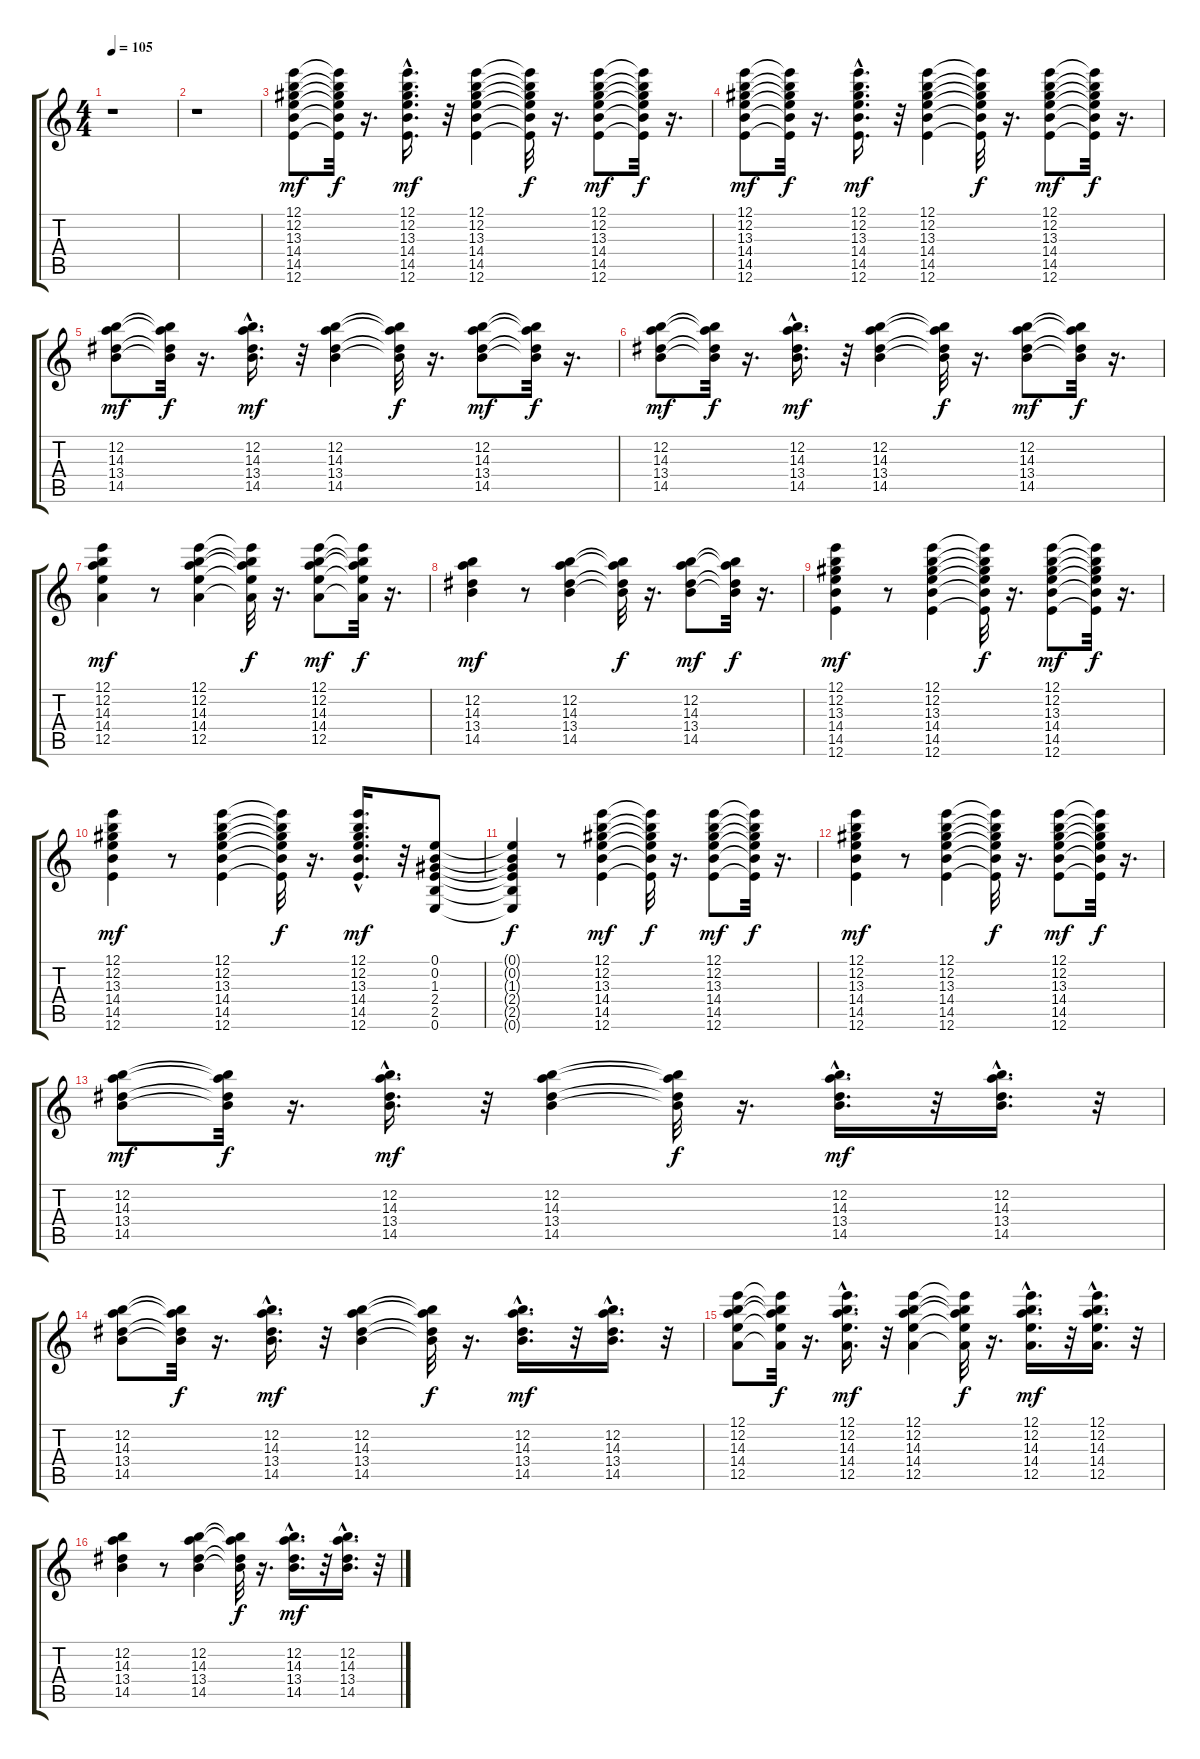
\track "" {instrument acousticguitarsteel}
\staff {score tabs}
\tuning (E4 B3 G3 D3 A2 E2) {hide}
\ts (4 4)
\tempo 105
\clef g2
\ks c
r.1{dy mf instrument acousticguitarsteel} |
r.1 |
(12.1 12.2 13.3 14.4 14.5 12.6).8{volume 10} (12.1{t} 12.2{t} 13.3{t} 14.4{t} 14.5{t} 12.6{t}).32{dy f} r.16{d} (12.1{hac} 12.2{hac} 13.3{hac} 14.4{hac} 14.5{hac} 12.6{hac}).16{d dy mf} r.32 (12.1 12.2 13.3 14.4 14.5 12.6).4 (12.1{t} 12.2{t} 13.3{t} 14.4{t} 14.5{t} 12.6{t}).32{dy f} r.16{d} (12.1 12.2 13.3 14.4 14.5 12.6).8{dy mf} (12.1{t} 12.2{t} 13.3{t} 14.4{t} 14.5{t} 12.6{t}).32{dy f} r.16{d} |
(12.1 12.2 13.3 14.4 14.5 12.6).8{dy mf} (12.1{t} 12.2{t} 13.3{t} 14.4{t} 14.5{t} 12.6{t}).32{dy f} r.16{d} (12.1{hac} 12.2{hac} 13.3{hac} 14.4{hac} 14.5{hac} 12.6{hac}).16{d dy mf} r.32 (12.1 12.2 13.3 14.4 14.5 12.6).4 (12.1{t} 12.2{t} 13.3{t} 14.4{t} 14.5{t} 12.6{t}).32{dy f} r.16{d} (12.1 12.2 13.3 14.4 14.5 12.6).8{dy mf} (12.1{t} 12.2{t} 13.3{t} 14.4{t} 14.5{t} 12.6{t}).32{dy f} r.16{d} |
(12.2 14.3 13.4 14.5).8{dy mf} (12.2{t} 14.3{t} 13.4{t} 14.5{t}).32{dy f} r.16{d} (12.2{hac} 14.3{hac} 13.4{hac} 14.5{hac}).16{d dy mf} r.32 (12.2 14.3 13.4 14.5).4 (12.2{t} 14.3{t} 13.4{t} 14.5{t}).32{dy f} r.16{d} (12.2 14.3 13.4 14.5).8{dy mf} (12.2{t} 14.3{t} 13.4{t} 14.5{t}).32{dy f} r.16{d} |
(12.2 14.3 13.4 14.5).8{dy mf} (12.2{t} 14.3{t} 13.4{t} 14.5{t}).32{dy f} r.16{d} (12.2{hac} 14.3{hac} 13.4{hac} 14.5{hac}).16{d dy mf} r.32 (12.2 14.3 13.4 14.5).4 (12.2{t} 14.3{t} 13.4{t} 14.5{t}).32{dy f} r.16{d} (12.2 14.3 13.4 14.5).8{dy mf} (12.2{t} 14.3{t} 13.4{t} 14.5{t}).32{dy f} r.16{d} |
(12.1 12.2 14.3 14.4 12.5).4{dy mf} r.8 (12.1 12.2 14.3 14.4 12.5).4 (12.1{t} 12.2{t} 14.3{t} 14.4{t} 12.5{t}).32{dy f} r.16{d} (12.1 12.2 14.3 14.4 12.5).8{dy mf} (12.1{t} 12.2{t} 14.3{t} 14.4{t} 12.5{t}).32{dy f} r.16{d} |
(12.2 14.3 13.4 14.5).4{dy mf} r.8 (12.2 14.3 13.4 14.5).4 (12.2{t} 14.3{t} 13.4{t} 14.5{t}).32{dy f} r.16{d} (12.2 14.3 13.4 14.5).8{dy mf} (12.2{t} 14.3{t} 13.4{t} 14.5{t}).32{dy f} r.16{d} |
(12.1 12.2 13.3 14.4 14.5 12.6).4{dy mf} r.8 (12.1 12.2 13.3 14.4 14.5 12.6).4 (12.1{t} 12.2{t} 13.3{t} 14.4{t} 14.5{t} 12.6{t}).32{dy f} r.16{d} (12.1 12.2 13.3 14.4 14.5 12.6).8{dy mf} (12.1{t} 12.2{t} 13.3{t} 14.4{t} 14.5{t} 12.6{t}).32{dy f} r.16{d} |
(12.1 12.2 13.3 14.4 14.5 12.6).4{dy mf} r.8 (12.1 12.2 13.3 14.4 14.5 12.6).4 (12.1{t} 12.2{t} 13.3{t} 14.4{t} 14.5{t} 12.6{t}).32{dy f} r.16{d} (12.1{hac} 12.2{hac} 13.3{hac} 14.4{hac} 14.5{hac} 12.6{hac}).16{d dy mf} r.32 (0.1 0.2 1.3 2.4 2.5 0.6).8 |
(0.1{t} 0.2{t} 1.3{t} 2.4{t} 2.5{t} 0.6{t}).4{dy f} r.8 (12.1 12.2 13.3 14.4 14.5 12.6).4{dy mf} (12.1{t} 12.2{t} 13.3{t} 14.4{t} 14.5{t} 12.6{t}).32{dy f} r.16{d} (12.1 12.2 13.3 14.4 14.5 12.6).8{dy mf} (12.1{t} 12.2{t} 13.3{t} 14.4{t} 14.5{t} 12.6{t}).32{dy f} r.16{d} |
(12.1 12.2 13.3 14.4 14.5 12.6).4{dy mf} r.8 (12.1 12.2 13.3 14.4 14.5 12.6).4 (12.1{t} 12.2{t} 13.3{t} 14.4{t} 14.5{t} 12.6{t}).32{dy f} r.16{d} (12.1 12.2 13.3 14.4 14.5 12.6).8{dy mf} (12.1{t} 12.2{t} 13.3{t} 14.4{t} 14.5{t} 12.6{t}).32{dy f} r.16{d} |
(12.2 14.3 13.4 14.5).8{dy mf} (12.2{t} 14.3{t} 13.4{t} 14.5{t}).32{dy f} r.16{d} (12.2{hac} 14.3{hac} 13.4{hac} 14.5{hac}).16{d dy mf} r.32 (12.2 14.3 13.4 14.5).4 (12.2{t} 14.3{t} 13.4{t} 14.5{t}).32{dy f} r.16{d} (12.2{hac} 14.3{hac} 13.4{hac} 14.5{hac}).16{d dy mf} r.32 (12.2{hac} 14.3{hac} 13.4{hac} 14.5{hac}).16{d} r.32 |
(12.2 14.3 13.4 14.5).8 (12.2{t} 14.3{t} 13.4{t} 14.5{t}).32{dy f} r.16{d} (12.2{hac} 14.3{hac} 13.4{hac} 14.5{hac}).16{d dy mf} r.32 (12.2 14.3 13.4 14.5).4 (12.2{t} 14.3{t} 13.4{t} 14.5{t}).32{dy f} r.16{d} (12.2{hac} 14.3{hac} 13.4{hac} 14.5{hac}).16{d dy mf} r.32 (12.2{hac} 14.3{hac} 13.4{hac} 14.5{hac}).16{d} r.32 |
(12.1 12.2 14.3 14.4 12.5).8 (12.1{t} 12.2{t} 14.3{t} 14.4{t} 12.5{t}).32{dy f} r.16{d} (12.1{hac} 12.2{hac} 14.3{hac} 14.4{hac} 12.5{hac}).16{d dy mf} r.32 (12.1 12.2 14.3 14.4 12.5).4 (12.1{t} 12.2{t} 14.3{t} 14.4{t} 12.5{t}).32{dy f} r.16{d} (12.1{hac} 12.2{hac} 14.3{hac} 14.4{hac} 12.5{hac}).16{d dy mf} r.32 (12.1{hac} 12.2{hac} 14.3{hac} 14.4{hac} 12.5{hac}).16{d} r.32 |
(12.2 14.3 13.4 14.5).4 r.8 (12.2 14.3 13.4 14.5).4 (12.2{t} 14.3{t} 13.4{t} 14.5{t}).32{dy f} r.16{d} (12.2{hac} 14.3{hac} 13.4{hac} 14.5{hac}).16{d dy mf} r.32 (12.2{hac} 14.3{hac} 13.4{hac} 14.5{hac}).16{d} r.32
